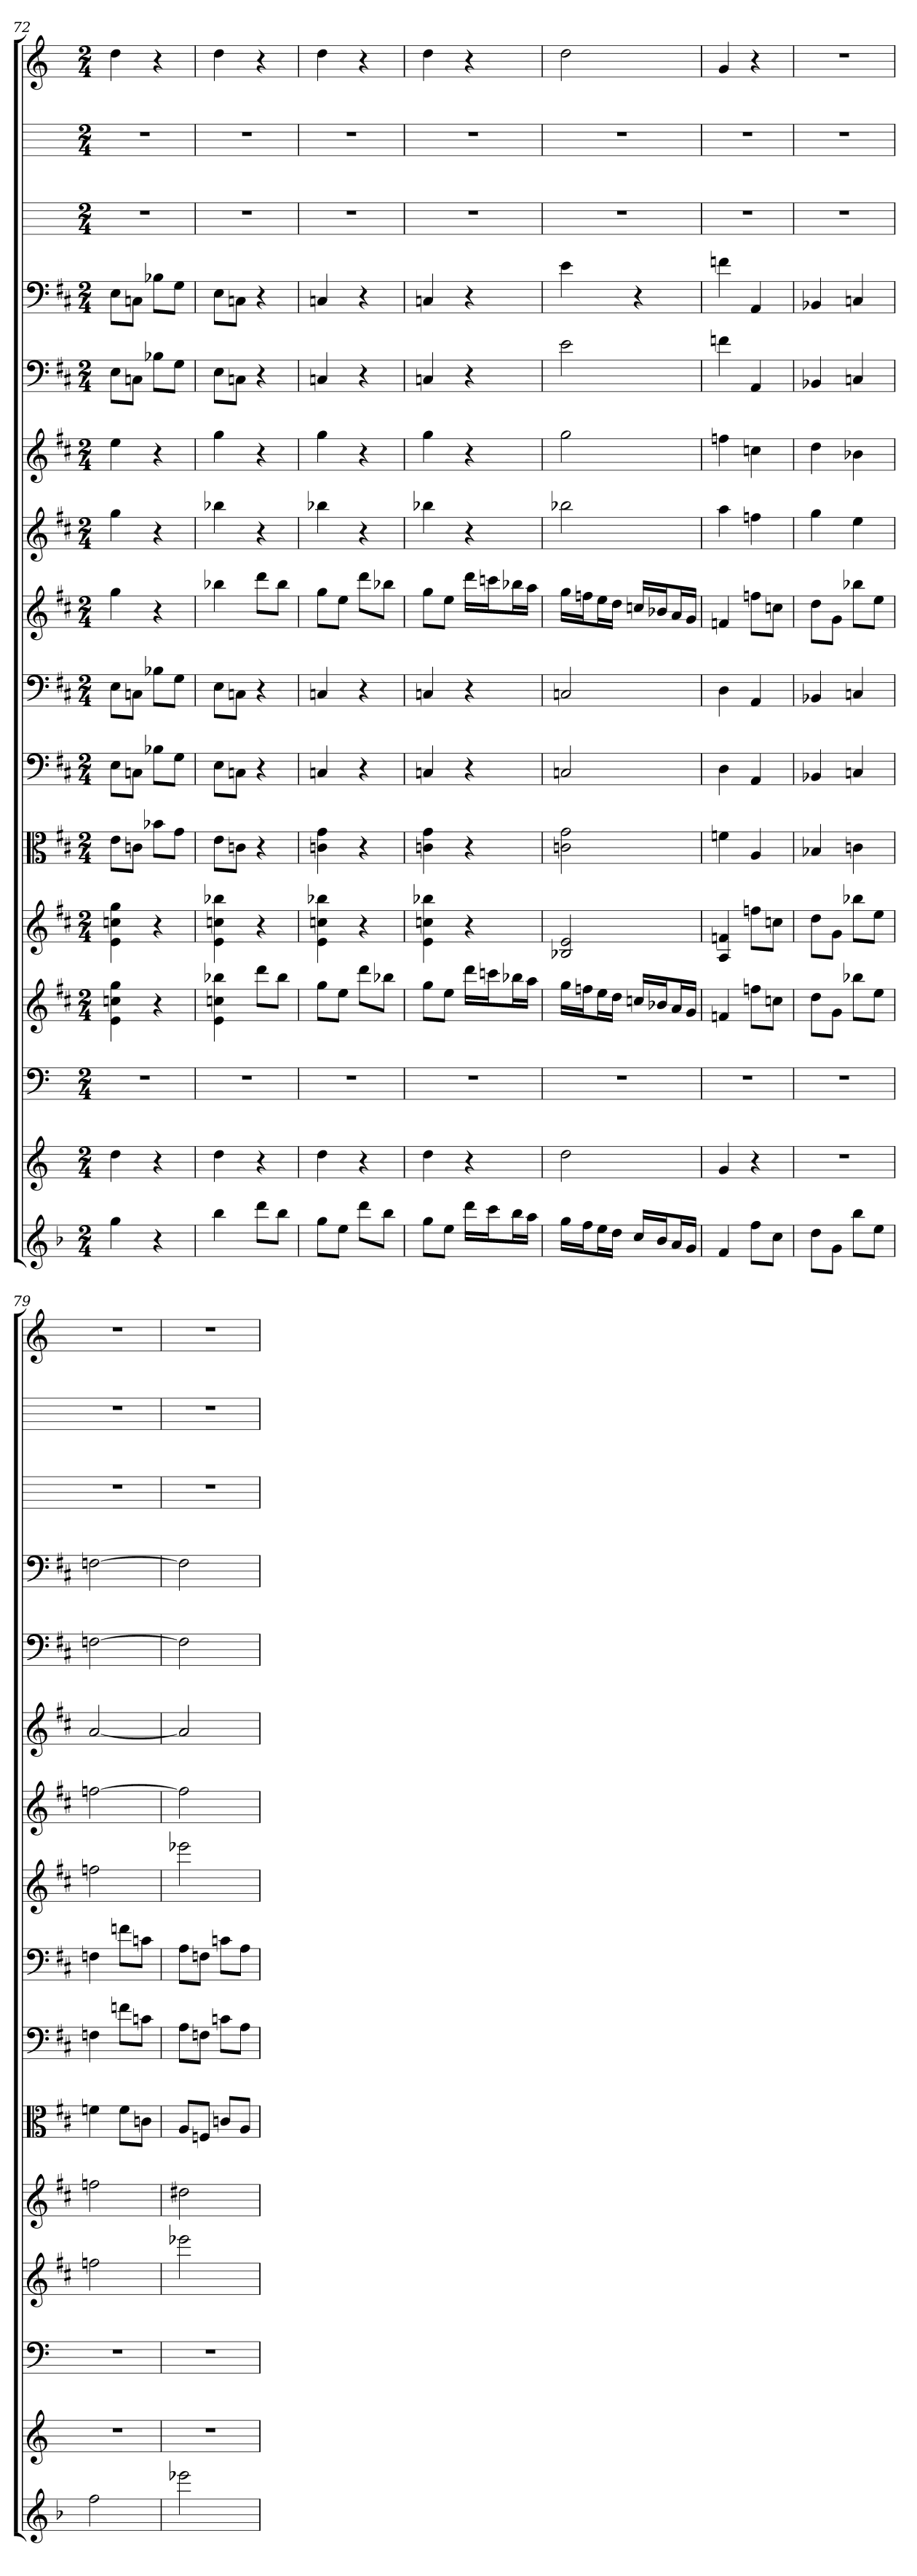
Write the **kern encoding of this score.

**kern	**kern	**kern	**kern	**kern	**kern	**kern	**kern	**kern	**kern	**kern	**kern	**kern	**kern	**kern	**kern
*part16	*part15	*part14	*part13	*part12	*part11	*part10	*part9	*part8	*part7	*part6	*part5	*part4	*part3	*part2	*part1
*staff16	*staff15	*staff14	*staff13	*staff12	*staff11	*staff10	*staff9	*staff8	*staff7	*staff6	*staff5	*staff4	*staff3	*staff2	*staff1
*	*	*clefF4	*	*	*clefC3	*clefF4	*clefF4	*	*	*	*clefF4	*clefF4	*	*	*
*k[b-]	*k[]	*k[]	*k[f#c#]	*k[f#c#]	*k[f#c#]	*k[f#c#]	*k[f#c#]	*k[f#c#]	*k[f#c#]	*k[f#c#]	*k[f#c#]	*k[f#c#]	*k[]	*k[]	*k[]
*M2/4	*M2/4	*M2/4	*M2/4	*M2/4	*M2/4	*M2/4	*M2/4	*M2/4	*M2/4	*M2/4	*M2/4	*M2/4	*M2/4	*M2/4	*M2/4
=72	=72	=72	=72	=72	=72	=72	=72	=72	=72	=72	=72	=72	=72	=72	=72
4gg	4dd	2r	4e 4ccn 4gg	4e 4ccn 4gg	8e\L	8E\L	8E\L	4gg	4gg	4ee	8E\L	8E\L	2r	2r	4dd
.	.	.	.	.	8cn\J	8Cn\J	8Cn\J	.	.	.	8Cn\J	8Cn\J	.	.	.
4r	4r	.	4r	4r	8b-X\L	8B-X\L	8B-X\L	4r	4r	4r	8B-X\L	8B-X\L	.	.	4r
.	.	.	.	.	8g\J	8G\J	8G\J	.	.	.	8G\J	8G\J	.	.	.
=73	=73	=73	=73	=73	=73	=73	=73	=73	=73	=73	=73	=73	=73	=73	=73
4bb-	4dd	2r	4e 4ccn 4bb-X	4e 4ccn 4bb-X	8e\L	8E\L	8E\L	4bb-X	4bb-X	4gg	8E\L	8E\L	2r	2r	4dd
.	.	.	.	.	8cn\J	8Cn\J	8Cn\J	.	.	.	8Cn\J	8Cn\J	.	.	.
8dddL	4r	.	8dddL	4r	4r	4r	4r	8dddL	4r	4r	4r	4r	.	.	4r
8bb-J	.	.	8bb-J	.	.	.	.	8bb-J	.	.	.	.	.	.	.
=74	=74	=74	=74	=74	=74	=74	=74	=74	=74	=74	=74	=74	=74	=74	=74
8ggL	4dd	2r	8ggL	4e 4ccn 4bb-X	4cn 4g	4Cn	4Cn	8ggL	4bb-X	4gg	4Cn	4Cn	2r	2r	4dd
8eeJ	.	.	8eeJ	.	.	.	.	8eeJ	.	.	.	.	.	.	.
8dddL	4r	.	8dddL	4r	4r	4r	4r	8dddL	4r	4r	4r	4r	.	.	4r
8bb-J	.	.	8bb-XJ	.	.	.	.	8bb-XJ	.	.	.	.	.	.	.
=75	=75	=75	=75	=75	=75	=75	=75	=75	=75	=75	=75	=75	=75	=75	=75
8ggL	4dd	2r	8ggL	4e 4ccn 4bb-X	4cn 4g	4Cn	4Cn	8ggL	4bb-X	4gg	4Cn	4Cn	2r	2r	4dd
8eeJ	.	.	8eeJ	.	.	.	.	8eeJ	.	.	.	.	.	.	.
16dddLL	4r	.	16dddLL	4r	4r	4r	4r	16dddLL	4r	4r	4r	4r	.	.	4r
16cccJ	.	.	16cccnJ	.	.	.	.	16cccnJ	.	.	.	.	.	.	.
16bb-L	.	.	16bb-XL	.	.	.	.	16bb-XL	.	.	.	.	.	.	.
16aaJJ	.	.	16aaJJ	.	.	.	.	16aaJJ	.	.	.	.	.	.	.
=76	=76	=76	=76	=76	=76	=76	=76	=76	=76	=76	=76	=76	=76	=76	=76
16ggLL	2dd	2r	16ggLL	2B-X 2e	2cn 2g	2Cn	2Cn	16ggLL	2bb-X	2gg	2e	4e	2r	2r	2dd
16ffJ	.	.	16ffnJ	.	.	.	.	16ffnJ	.	.	.	.	.	.	.
16eeL	.	.	16eeL	.	.	.	.	16eeL	.	.	.	.	.	.	.
16ddJJ	.	.	16ddJJ	.	.	.	.	16ddJJ	.	.	.	.	.	.	.
16ccLL	.	.	16ccnLL	.	.	.	.	16ccnLL	.	.	.	4r	.	.	.
16b-J	.	.	16b-XJ	.	.	.	.	16b-XJ	.	.	.	.	.	.	.
16aL	.	.	16aL	.	.	.	.	16aL	.	.	.	.	.	.	.
16gJJ	.	.	16gJJ	.	.	.	.	16gJJ	.	.	.	.	.	.	.
=77	=77	=77	=77	=77	=77	=77	=77	=77	=77	=77	=77	=77	=77	=77	=77
4f	4g	2r	4fn	4A 4fn	4fn	4D	4D	4fn	4aa	4ffn	4fn	4fn	2r	2r	4g
8ffL	4r	.	8ffnL	8ffnL	4A	4AA	4AA	8ffnL	4ffn	4ccn	4AA	4AA	.	.	4r
8ccJ	.	.	8ccnJ	8ccnJ	.	.	.	8ccnJ	.	.	.	.	.	.	.
=78	=78	=78	=78	=78	=78	=78	=78	=78	=78	=78	=78	=78	=78	=78	=78
8ddL	2r	2r	8ddL	8ddL	4B-X	4BB-X	4BB-X	8ddL	4gg	4dd	4BB-X	4BB-X	2r	2r	2r
8gJ	.	.	8gJ	8gJ	.	.	.	8gJ	.	.	.	.	.	.	.
8bb-L	.	.	8bb-XL	8bb-XL	4cn	4Cn	4Cn	8bb-XL	4ee	4b-X	4Cn	4Cn	.	.	.
8eeJ	.	.	8eeJ	8eeJ	.	.	.	8eeJ	.	.	.	.	.	.	.
=79	=79	=79	=79	=79	=79	=79	=79	=79	=79	=79	=79	=79	=79	=79	=79
2ff	2r	2r	2ffn	2ffn	4fn	4Fn	4Fn	2ffn	[2ffn	[2a	[2Fn	[2Fn	2r	2r	2r
.	.	.	.	.	8f\L	8fn\L	8fn\L	.	.	.	.	.	.	.	.
.	.	.	.	.	8cn\J	8cn\J	8cn\J	.	.	.	.	.	.	.	.
=80	=80	=80	=80	=80	=80	=80	=80	=80	=80	=80	=80	=80	=80	=80	=80
2eee-X	2r	2r	2eee-X	2dd#X	8A/L	8A\L	8A\L	2eee-X	2ff]	2a]	2F]	2F]	2r	2r	2r
.	.	.	.	.	8Fn/J	8Fn\J	8Fn\J	.	.	.	.	.	.	.	.
.	.	.	.	.	8cn/L	8cn\L	8cn\L	.	.	.	.	.	.	.	.
.	.	.	.	.	8A/J	8A\J	8A\J	.	.	.	.	.	.	.	.
=	=	=	=	=	=	=	=	=	=	=	=	=	=	=	=
*-	*-	*-	*-	*-	*-	*-	*-	*-	*-	*-	*-	*-	*-	*-	*-
